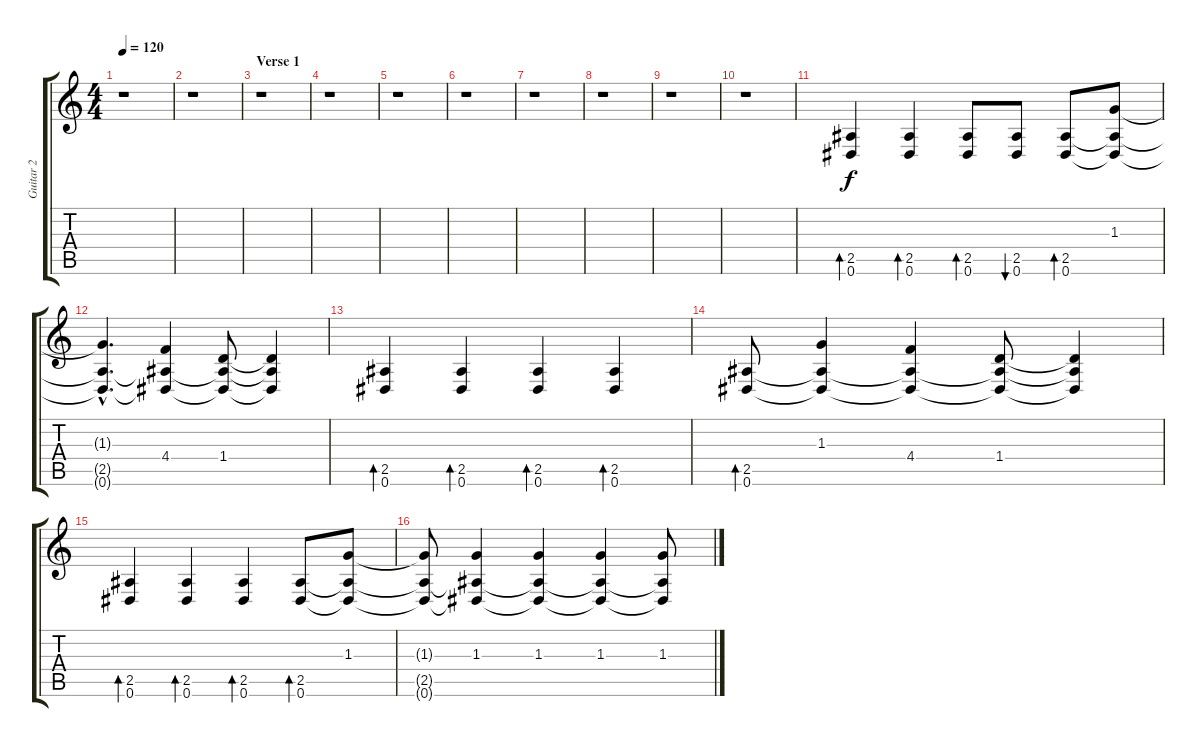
\track ("Guitar 2" "Guitar 2") {instrument electricguitarclean}
\staff {score tabs}
\tuning (Eb4 Bb3 Gb3 Db3 Ab2 Eb2) {hide}
\ts (4 4)
\tempo 120
\clef g2
\ks c
r.1{dy f} |
r.1 |
\section ("" "Verse 1")
r.1 |
r.1 |
r.1 |
r.1 |
r.1 |
r.1 |
r.1 |
r.1 |
(2.5 0.6).4{bd 60} (2.5 0.6).4{bd 60} (2.5 0.6).8{bd 60} (2.5 0.6).8{bu 60} (2.5 0.6).8{bd 60} (1.3 2.5{t} 0.6{t}).8 |
(1.3{hac t} 2.5{hac t} 0.6{hac t}).4{d} (4.4 2.5{t} 0.6{t}).4 (1.4 2.5{t} 0.6{t}).8 (1.4{t} 2.5{t} 0.6{t}).4 |
(2.5 0.6).4{bd 60} (2.5 0.6).4{bd 60} (2.5 0.6).4{bd 60} (2.5 0.6).4{bd 60} |
(2.5 0.6).8{bd 60} (1.3 2.5{t} 0.6{t}).4 (4.4 2.5{t} 0.6{t}).4 (1.4 2.5{t} 0.6{t}).8 (1.4{t} 2.5{t} 0.6{t}).4 |
(2.5 0.6).4{bd 60} (2.5 0.6).4{bd 60} (2.5 0.6).4{bd 60} (2.5 0.6).8{bd 60} (1.3 2.5{t} 0.6{t}).8 |
(1.3{t} 2.5{t} 0.6{t}).8 (1.3 2.5{t} 0.6{t}).4 (1.3 2.5{t} 0.6{t}).4 (1.3 2.5{t} 0.6{t}).4 (1.3 2.5{t} 0.6{t}).8
